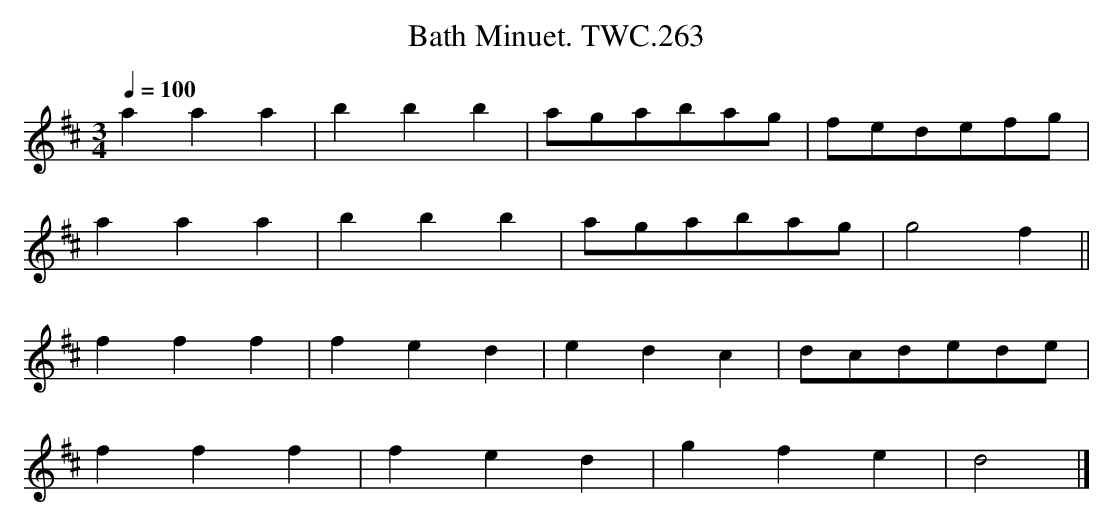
X:1
T:Bath Minuet. TWC.263
M:3/4
L:1/8
Q:1/4=100
K:D
a2a2a2|b2b2b2|agabag|fedefg|
a2a2a2|b2b2b2|agabag|g4f2||
f2f2f2|f2e2d2|e2d2c2|dcdede|
f2f2f2|f2e2d2|g2f2e2|d4|]
